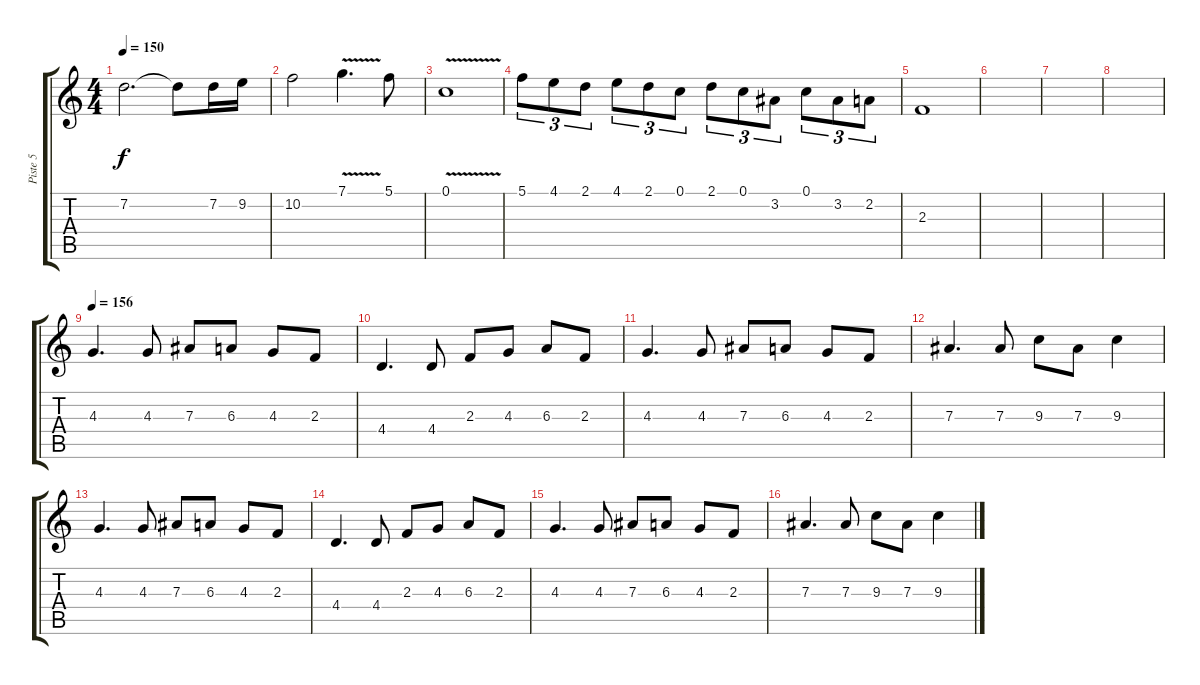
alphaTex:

\track ("Piste 5" "Piste 5") {instrument overdrivenguitar}
\staff {score tabs}
\tuning (C4 G3 Eb3 Bb2 F2 C2) {hide}
\ts (4 4)
\tempo 150
\clef g2
\ks c
7.2.2{d dy f} 7.2{t}.8 7.2.16 9.2.16 |
10.2.2 7.1{v}.4{d} 5.1.8 |
0.1{v}.1 |
5.1.8{tu (3 2)} 4.1.8{tu (3 2)} 2.1.8{tu (3 2)} 4.1.8{tu (3 2)} 2.1.8{tu (3 2)} 0.1.8{tu (3 2)} 2.1.8{tu (3 2)} 0.1.8{tu (3 2)} 3.2.8{tu (3 2)} 0.1.8{tu (3 2)} 3.2.8{tu (3 2)} 2.2.8{tu (3 2)} |
2.3.1 |
|
|
|
\tempo 156
4.3.4{d} 4.3.8 7.3.8 6.3.8 4.3.8 2.3.8 |
4.4.4{d} 4.4.8 2.3.8 4.3.8 6.3.8 2.3.8 |
4.3.4{d} 4.3.8 7.3.8 6.3.8 4.3.8 2.3.8 |
7.3.4{d} 7.3.8 9.3.8 7.3.8 9.3.4 |
4.3.4{d} 4.3.8 7.3.8 6.3.8 4.3.8 2.3.8 |
4.4.4{d} 4.4.8 2.3.8 4.3.8 6.3.8 2.3.8 |
4.3.4{d} 4.3.8 7.3.8 6.3.8 4.3.8 2.3.8 |
7.3.4{d} 7.3.8 9.3.8 7.3.8 9.3.4
